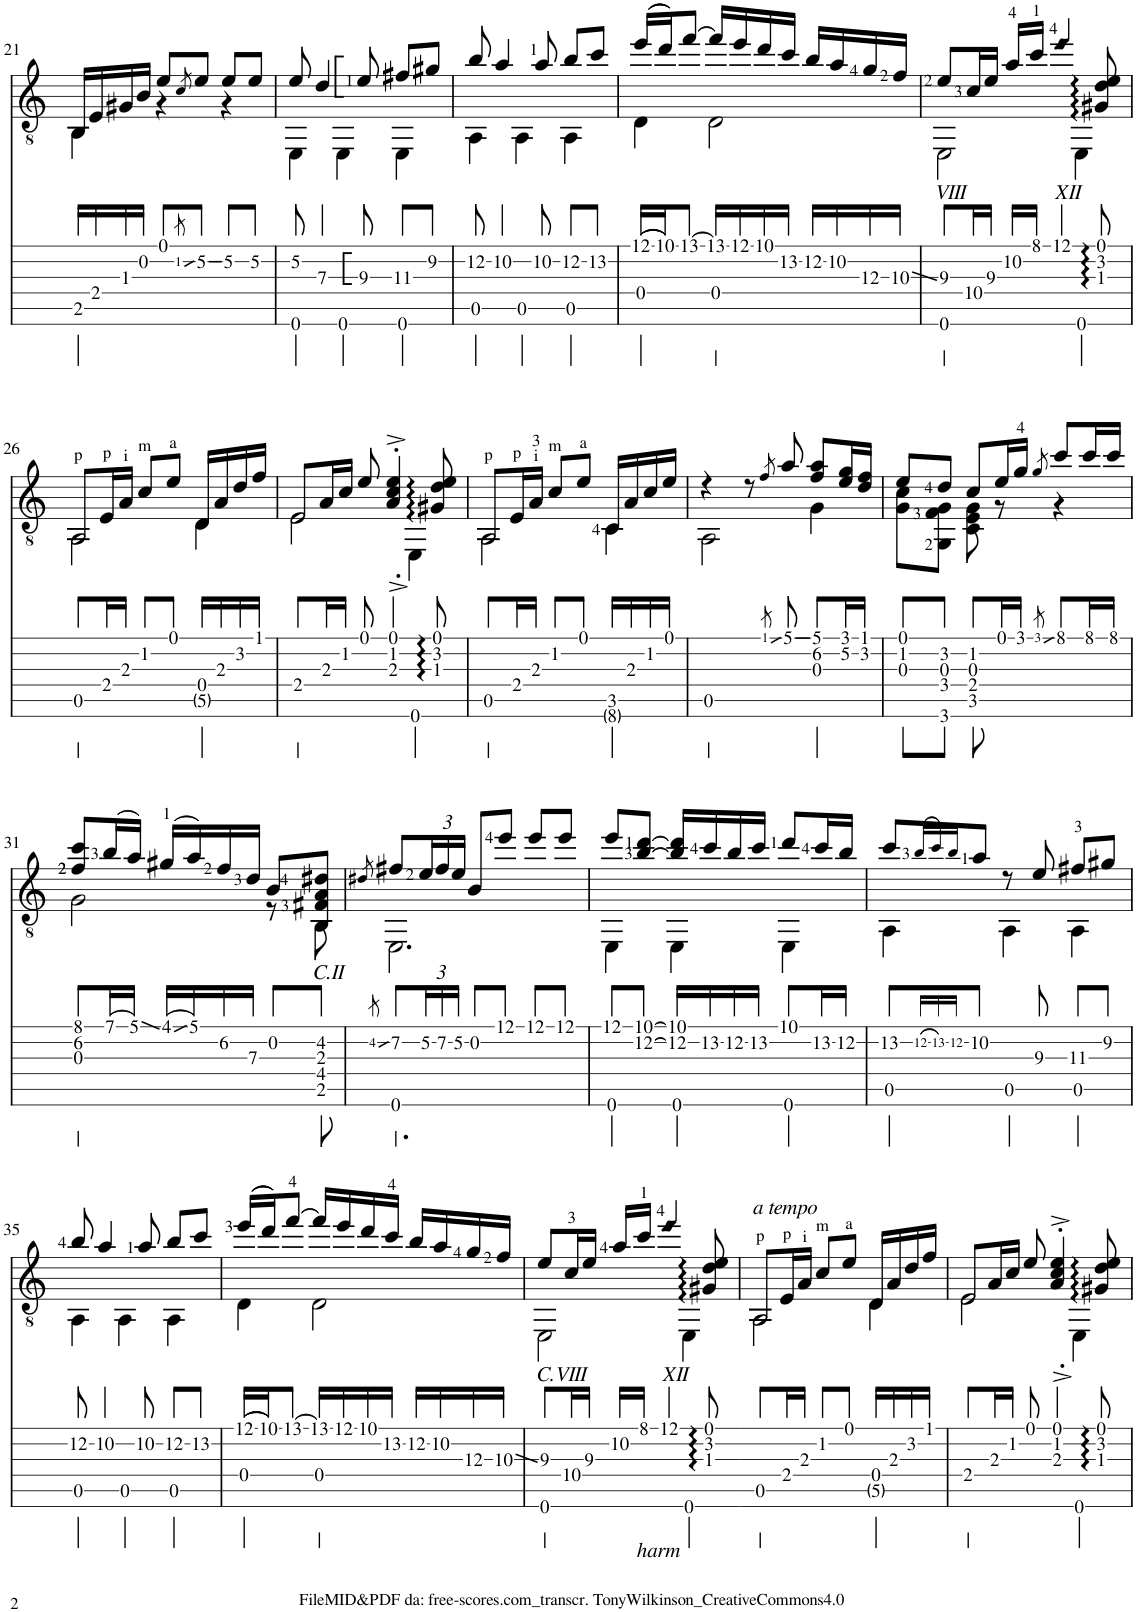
**kern	**kern
*part2	*part1
*staff2	*staff1
*I"Chitarra classica (Intavolatura)	*I"Guitar
!!LO:PB:g=z
*	*clefGv2
*k[]	*k[]
*M3/4	*M3/4
=21	=21
*^	*^
16BB/LL	4BB\	16BB/LL	4BB\
16E/	.	16E/	.
16G#X/	.	16G#X/	.
16B/JJ	.	16B/JJ	.
8e/L	4r	8e/L	4r
8qc/	.	8qc/	.
8e/J	.	8e/J	.
8e/L	4r	8e/L	4r
8e/J	.	8e/J	.
=22	=22	=22	=22
8e/	4EE\	8e/	4EE\
4d/	.	4d/	.
.	4EE\	.	4EE\
8e/	.	8e/	.
8f#X/L	4EE\	8f#X/L	4EE\
8g#X/J	.	8g#X/J	.
=23	=23	=23	=23
8b/	4AA\	8b/	4AA\
4a/	.	4a/	.
.	4AA\	.	4AA\
8a/	.	8a/	.
8b/L	4AA\	8b/L	4AA\
8cc/J	.	8cc/J	.
=24	=24	=24	=24
((16ee/LL	4D\	((16ee/LL	4D\
16dd/J))	.	16dd/J))	.
[8ff/J	.	[8ff/J	.
16ff/LL]	2D\	16ff/LL]	2D\
16ee/	.	16ee/	.
16dd/	.	16dd/	.
16cc/JJ	.	16cc/JJ	.
16b/LL	.	16b/LL	.
16a/	.	16a/	.
16g/	.	16g/	.
16f/JJ	.	16f/JJ	.
=25	=25	=25	=25
!LO:TX:a:i:t=VIII	!	!	!
8e/L	2EE\	8e/L	2EE\
16c/L	.	16c/L	.
16e/JJ	.	16e/JJ	.
16a/LL	.	16a/LL	.
16cc/JJ	.	16cc/JJ	.
!LO:TX:a:i:t=XII	!	!	!
!LO:N:head=diamond	!	!LO:N:head=diamond	!
4ee/	.	4ee/	.
.	4EE\	.	4EE\
8G#X/ 8d/ 8e/	.	8G#X/ 8d/ 8e/	.
!!LO:LB:g=z	!!
=26	=26	=26	=26
!LO:N:head=open	!	!LO:N:head=open	!
8AA/L	2AA\	8AA/L	2AA\
16E/L	.	16E/L	.
16A/JJ	.	16A/JJ	.
8c/L	.	8c/L	.
8e/J	.	8e/J	.
16D/LL	4D\	16D/LL	4D\
16A/	.	16A/	.
16d/	.	16d/	.
16f/JJ	.	16f/JJ	.
=27	=27	=27	=27
!LO:N:head=open	!	!LO:N:head=open	!
8E/L	2E\	8E/L	2E\
16A/L	.	16A/L	.
16c/JJ	.	16c/JJ	.
8e/	.	8e/	.
4A/^' 4c/^' 4e/^'	.	4A/'^ 4c/'^ 4e/'^	.
.	4EE\	.	4EE\
8G#X/ 8d/ 8e/	.	8G#X/ 8d/ 8e/	.
=28	=28	=28	=28
!LO:N:head=open	!	!LO:N:head=open	!
8AA/L	2AA\	8AA/L	2AA\
16E/L	.	16E/L	.
16A/JJ	.	16A/JJ	.
8c/L	.	8c/L	.
8e/J	.	8e/J	.
16C/LL	4C\	16C/LL	4C\
16A/	.	16A/	.
16c/	.	16c/	.
16e/JJ	.	16e/JJ	.
=29	=29	=29	=29
4r	2AA\	4r	2AA\
8r	.	8r	.
8qf/	.	8qf/	.
8a/	.	8a/	.
8f/ 8a/L	4G\	8f/ 8a/L	4G\
16e/ 16g/L	.	16e/ 16g/L	.
16d/ 16f/JJ	.	16d/ 16f/JJ	.
=30	=30	=30	=30
8e/L	8G\ 8c\L	8e/L	8G\ 8c\L
8d/J	8GG\ 8F\ 8G\J	8d/J	8GG\ 8F\ 8G\J
8c/L	8C\ 8E\ 8G\	8c/L	8C\ 8E\ 8G\
16e/L	8r	16e/L	8r
16g/JJ	.	16g/JJ	.
8qg/	.	8qg/	.
8cc/L	4r	8cc/L	4r
16cc/L	.	16cc/L	.
16cc/JJ	.	16cc/JJ	.
!!LO:LB:g=z	!!
=31	=31	=31	=31
8f/ 8cc/L	2G\	8f/ 8cc/L	2G\
(16b/L	.	(16b/L	.
16a/JJ)	.	16a/JJ)	.
(16g#X/LL	.	(16g#X/LL	.
16a/)	.	16a/)	.
16f/	.	16f/	.
16d/JJ	.	16d/JJ	.
8B/L	8r	8B/L	8r
!LO:TX:a:i:t=C.II	!	!	!
8BB/ 8F#X/ 8A/ 8d#X/J	8BB\	8BB/ 8F#X/ 8A/ 8d#X/J	8BB\
=32	=32	=32	=32
8qd#X/	.	8qd#X/	.
8f#X/L	2.EE\	8f#X/L	2.EE\
*Xbrackettup	*	*Xbrackettup	*
24e/L	.	24e/L	.
24f#/	.	24f#/	.
24e/JJ	.	24e/JJ	.
8B/L	.	8B/L	.
8ee/J	.	8ee/J	.
8ee/L	.	8ee/L	.
8ee/J	.	8ee/J	.
=33	=33	=33	=33
8ee/L	4EE\	8ee/L	4EE\
[8b/ [8dd/J	.	[8b/ [8dd/J	.
16b/] 16dd/]LL	4EE\	16b/] 16dd/]LL	4EE\
16cc/	.	16cc/	.
16b/	.	16b/	.
16cc/JJ	.	16cc/JJ	.
8dd/L	4EE\	8dd/L	4EE\
16cc/L	.	16cc/L	.
16b/JJ	.	16b/JJ	.
=34	=34	=34	=34
8cc/L	4AA\	8cc/L	4AA\
(16qb/LL	.	(16qb/LL	.
16qcc/)	.	16qcc/)	.
16qb/JJ	.	16qb/JJ	.
8a/J	.	8a/J	.
8r	4AA\	8r	4AA\
8e/	.	8e/	.
8f#X/L	4AA\	8f#X/L	4AA\
8g#X/J	.	8g#X/J	.
!!LO:LB:g=z	!!
=35	=35	=35	=35
8b/	4AA\	8b/	4AA\
4a/	.	4a/	.
.	4AA\	.	4AA\
8a/	.	8a/	.
8b/L	4AA\	8b/L	4AA\
8cc/J	.	8cc/J	.
=36	=36	=36	=36
((16ee/LL	4D\	((16ee/LL	4D\
16dd/J))	.	16dd/J))	.
[8ff/J	.	[8ff/J	.
16ff/LL]	2D\	16ff/LL]	2D\
16ee/	.	16ee/	.
16dd/	.	16dd/	.
16cc/JJ	.	16cc/JJ	.
16b/LL	.	16b/LL	.
16a/	.	16a/	.
16g/	.	16g/	.
16f/JJ	.	16f/JJ	.
=37	=37	=37	=37
!LO:TX:a:i:t=C.VIII	!	!	!
8e/L	2EE\	8e/L	2EE\
16c/L	.	16c/L	.
16e/JJ	.	16e/JJ	.
16a/LL	.	16a/LL	.
!LO:TX:b:i:t=harm	!	!	!
16cc/JJ	.	16cc/JJ	.
!LO:TX:a:i:t=XII	!	!	!
!LO:N:head=diamond	!	!LO:N:head=diamond	!
4ee/	.	4ee/	.
.	4EE\	.	4EE\
8G#X/ 8d/ 8e/	.	8G#X/ 8d/ 8e/	.
=38	=38	=38	=38
!	!	!LO:TX:a:i:t=a tempo	!
!	!	!LO:N:head=open	!
8AA/L	2AA\	8AA/L	2AA\
16E/L	.	16E/L	.
16A/JJ	.	16A/JJ	.
8c/L	.	8c/L	.
8e/J	.	8e/J	.
16D/LL	4D\	16D/LL	4D\
16A/	.	16A/	.
16d/	.	16d/	.
16f/JJ	.	16f/JJ	.
=39	=39	=39	=39
!LO:N:head=open	!	!LO:N:head=open	!
8E/L	2E\	8E/L	2E\
16A/L	.	16A/L	.
16c/JJ	.	16c/JJ	.
8e/	.	8e/	.
4A/^' 4c/^' 4e/^'	.	4A/'^ 4c/'^ 4e/'^	.
.	4EE\	.	4EE\
8G#X/ 8d/ 8e/	.	8G#X/ 8d/ 8e/	.
*v	*v	*	*
*	*v	*v
=	=
*-	*-
